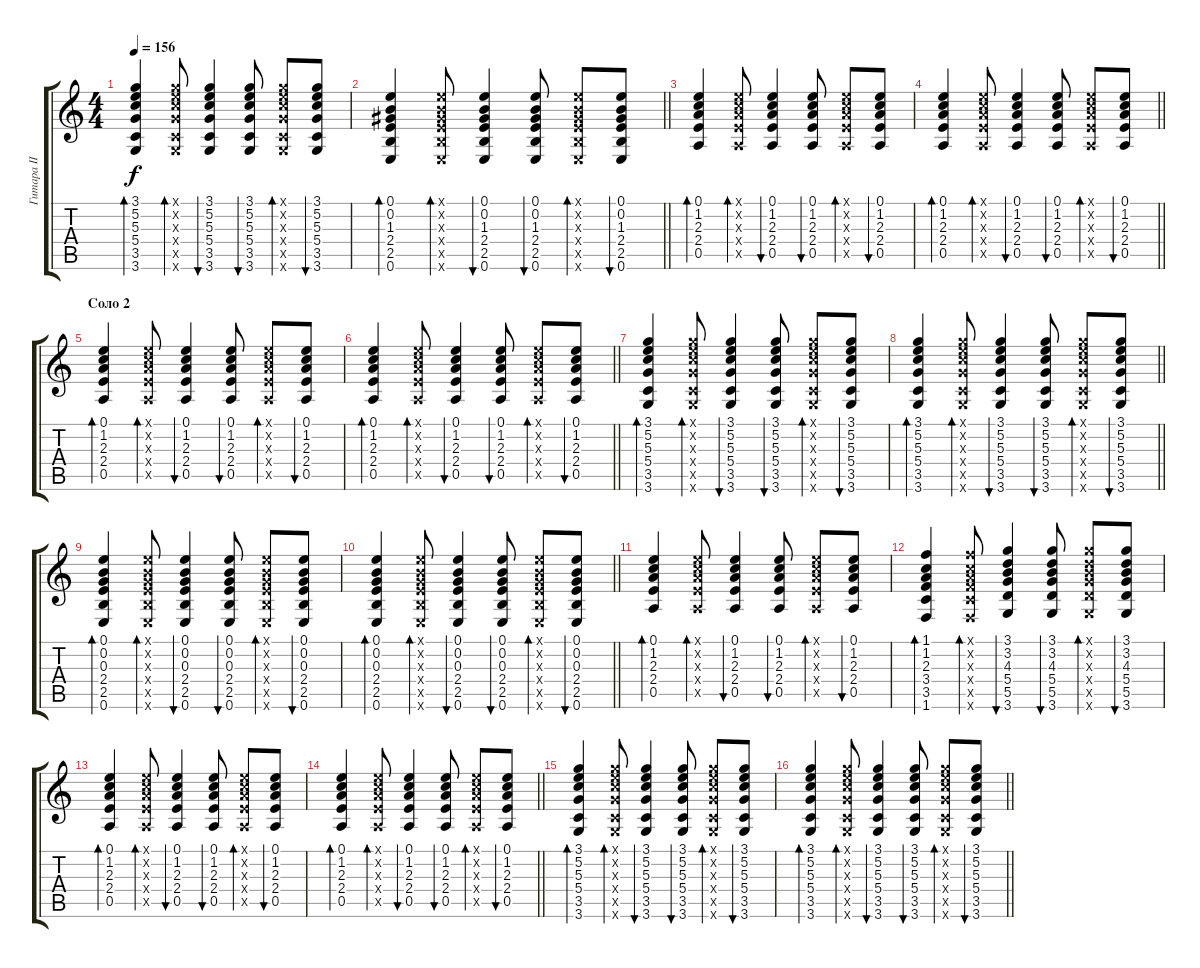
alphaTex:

\track ("Гитара II" "Гитара II") {instrument acousticguitarsteel}
\staff {score tabs}
\tuning (E4 B3 G3 D3 A2 E2) {hide}
\ts (4 4)
\tempo 156
\clef g2
\ks c
(3.1 5.2 5.3 5.4 3.5 3.6).4{bd 60 dy f} (3.1{x} 5.2{x} 5.3{x} 5.4{x} 3.5{x} 3.6{x}).8{bd 60} (3.1 5.2 5.3 5.4 3.5 3.6).4{bu 60} (3.1 5.2 5.3 5.4 3.5 3.6).8{bu 60} (3.1{x} 5.2{x} 5.3{x} 5.4{x} 3.5{x} 3.6{x}).8{bd 60} (3.1 5.2 5.3 5.4 3.5 3.6).8{bu 60} |
\barLineRight lightlight
(0.1 0.2 1.3 2.4 2.5 0.6).4{bd 60} (0.1{x} 0.2{x} 1.3{x} 2.4{x} 2.5{x} 0.6{x}).8{bd 60} (0.1 0.2 1.3 2.4 2.5 0.6).4{bu 60} (0.1 0.2 1.3 2.4 2.5 0.6).8{bu 60} (0.1{x} 0.2{x} 1.3{x} 2.4{x} 2.5{x} 0.6{x}).8{bd 60} (0.1 0.2 1.3 2.4 2.5 0.6).8{bu 60} |
(0.1 1.2 2.3 2.4 0.5).4{bd 60} (0.1{x} 1.2{x} 2.3{x} 2.4{x} 0.5{x}).8{bd 60} (0.1 1.2 2.3 2.4 0.5).4{bu 60} (0.1 1.2 2.3 2.4 0.5).8{bu 60} (0.1{x} 1.2{x} 2.3{x} 2.4{x} 0.5{x}).8{bd 60} (0.1 1.2 2.3 2.4 0.5).8{bu 60} |
\barLineRight lightlight
(0.1 1.2 2.3 2.4 0.5).4{bd 60} (0.1{x} 1.2{x} 2.3{x} 2.4{x} 0.5{x}).8{bd 60} (0.1 1.2 2.3 2.4 0.5).4{bu 60} (0.1 1.2 2.3 2.4 0.5).8{bu 60} (0.1{x} 1.2{x} 2.3{x} 2.4{x} 0.5{x}).8{bd 60} (0.1 1.2 2.3 2.4 0.5).8{bu 60} |
\section ("" "Соло 2")
(0.1 1.2 2.3 2.4 0.5).4{bd 60} (0.1{x} 1.2{x} 2.3{x} 2.4{x} 0.5{x}).8{bd 60} (0.1 1.2 2.3 2.4 0.5).4{bu 60} (0.1 1.2 2.3 2.4 0.5).8{bu 60} (0.1{x} 1.2{x} 2.3{x} 2.4{x} 0.5{x}).8{bd 60} (0.1 1.2 2.3 2.4 0.5).8{bu 60} |
\barLineRight lightlight
(0.1 1.2 2.3 2.4 0.5).4{bd 60} (0.1{x} 1.2{x} 2.3{x} 2.4{x} 0.5{x}).8{bd 60} (0.1 1.2 2.3 2.4 0.5).4{bu 60} (0.1 1.2 2.3 2.4 0.5).8{bu 60} (0.1{x} 1.2{x} 2.3{x} 2.4{x} 0.5{x}).8{bd 60} (0.1 1.2 2.3 2.4 0.5).8{bu 60} |
(3.1 5.2 5.3 5.4 3.5 3.6).4{bd 60} (3.1{x} 5.2{x} 5.3{x} 5.4{x} 3.5{x} 3.6{x}).8{bd 60} (3.1 5.2 5.3 5.4 3.5 3.6).4{bu 60} (3.1 5.2 5.3 5.4 3.5 3.6).8{bu 60} (3.1{x} 5.2{x} 5.3{x} 5.4{x} 3.5{x} 3.6{x}).8{bd 60} (3.1 5.2 5.3 5.4 3.5 3.6).8{bu 60} |
\barLineRight lightlight
(3.1 5.2 5.3 5.4 3.5 3.6).4{bd 60} (3.1{x} 5.2{x} 5.3{x} 5.4{x} 3.5{x} 3.6{x}).8{bd 60} (3.1 5.2 5.3 5.4 3.5 3.6).4{bu 60} (3.1 5.2 5.3 5.4 3.5 3.6).8{bu 60} (3.1{x} 5.2{x} 5.3{x} 5.4{x} 3.5{x} 3.6{x}).8{bd 60} (3.1 5.2 5.3 5.4 3.5 3.6).8{bu 60} |
(0.1 0.2 0.3 2.4 2.5 0.6).4{bd 60} (0.1{x} 0.2{x} 0.3{x} 2.4{x} 2.5{x} 0.6{x}).8{bd 60} (0.1 0.2 0.3 2.4 2.5 0.6).4{bu 60} (0.1 0.2 0.3 2.4 2.5 0.6).8{bu 60} (0.1{x} 0.2{x} 0.3{x} 2.4{x} 2.5{x} 0.6{x}).8{bd 60} (0.1 0.2 0.3 2.4 2.5 0.6).8{bu 60} |
\barLineRight lightlight
(0.1 0.2 0.3 2.4 2.5 0.6).4{bd 60} (0.1{x} 0.2{x} 0.3{x} 2.4{x} 2.5{x} 0.6{x}).8{bd 60} (0.1 0.2 0.3 2.4 2.5 0.6).4{bu 60} (0.1 0.2 0.3 2.4 2.5 0.6).8{bu 60} (0.1{x} 0.2{x} 0.3{x} 2.4{x} 2.5{x} 0.6{x}).8{bd 60} (0.1 0.2 0.3 2.4 2.5 0.6).8{bu 60} |
(0.1 1.2 2.3 2.4 0.5).4{bd 60} (0.1{x} 1.2{x} 2.3{x} 2.4{x} 0.5{x}).8{bd 60} (0.1 1.2 2.3 2.4 0.5).4{bu 60} (0.1 1.2 2.3 2.4 0.5).8{bu 60} (0.1{x} 1.2{x} 2.3{x} 2.4{x} 0.5{x}).8{bd 60} (0.1 1.2 2.3 2.4 0.5).8{bu 60} |
(1.1 1.2 2.3 3.4 3.5 1.6).4{bd 60} (1.1{x} 1.2{x} 2.3{x} 3.4{x} 3.5{x} 1.6{x}).8{bd 60} (3.1 3.2 4.3 5.4 5.5 3.6).4{bu 60} (3.1 3.2 4.3 5.4 5.5 3.6).8{bu 60} (3.1{x} 3.2{x} 4.3{x} 5.4{x} 5.5{x} 3.6{x}).8{bd 60} (3.1 3.2 4.3 5.4 5.5 3.6).8{bu 60} |
(0.1 1.2 2.3 2.4 0.5).4{bd 60} (0.1{x} 1.2{x} 2.3{x} 2.4{x} 0.5{x}).8{bd 60} (0.1 1.2 2.3 2.4 0.5).4{bu 60} (0.1 1.2 2.3 2.4 0.5).8{bu 60} (0.1{x} 1.2{x} 2.3{x} 2.4{x} 0.5{x}).8{bd 60} (0.1 1.2 2.3 2.4 0.5).8{bu 60} |
\barLineRight lightlight
(0.1 1.2 2.3 2.4 0.5).4{bd 60} (0.1{x} 1.2{x} 2.3{x} 2.4{x} 0.5{x}).8{bd 60} (0.1 1.2 2.3 2.4 0.5).4{bu 60} (0.1 1.2 2.3 2.4 0.5).8{bu 60} (0.1{x} 1.2{x} 2.3{x} 2.4{x} 0.5{x}).8{bd 60} (0.1 1.2 2.3 2.4 0.5).8{bu 60} |
(3.1 5.2 5.3 5.4 3.5 3.6).4{bd 60} (3.1{x} 5.2{x} 5.3{x} 5.4{x} 3.5{x} 3.6{x}).8{bd 60} (3.1 5.2 5.3 5.4 3.5 3.6).4{bu 60} (3.1 5.2 5.3 5.4 3.5 3.6).8{bu 60} (3.1{x} 5.2{x} 5.3{x} 5.4{x} 3.5{x} 3.6{x}).8{bd 60} (3.1 5.2 5.3 5.4 3.5 3.6).8{bu 60} |
\barLineRight lightlight
(3.1 5.2 5.3 5.4 3.5 3.6).4{bd 60} (3.1{x} 5.2{x} 5.3{x} 5.4{x} 3.5{x} 3.6{x}).8{bd 60} (3.1 5.2 5.3 5.4 3.5 3.6).4{bu 60} (3.1 5.2 5.3 5.4 3.5 3.6).8{bu 60} (3.1{x} 5.2{x} 5.3{x} 5.4{x} 3.5{x} 3.6{x}).8{bd 60} (3.1 5.2 5.3 5.4 3.5 3.6).8{bu 60}
